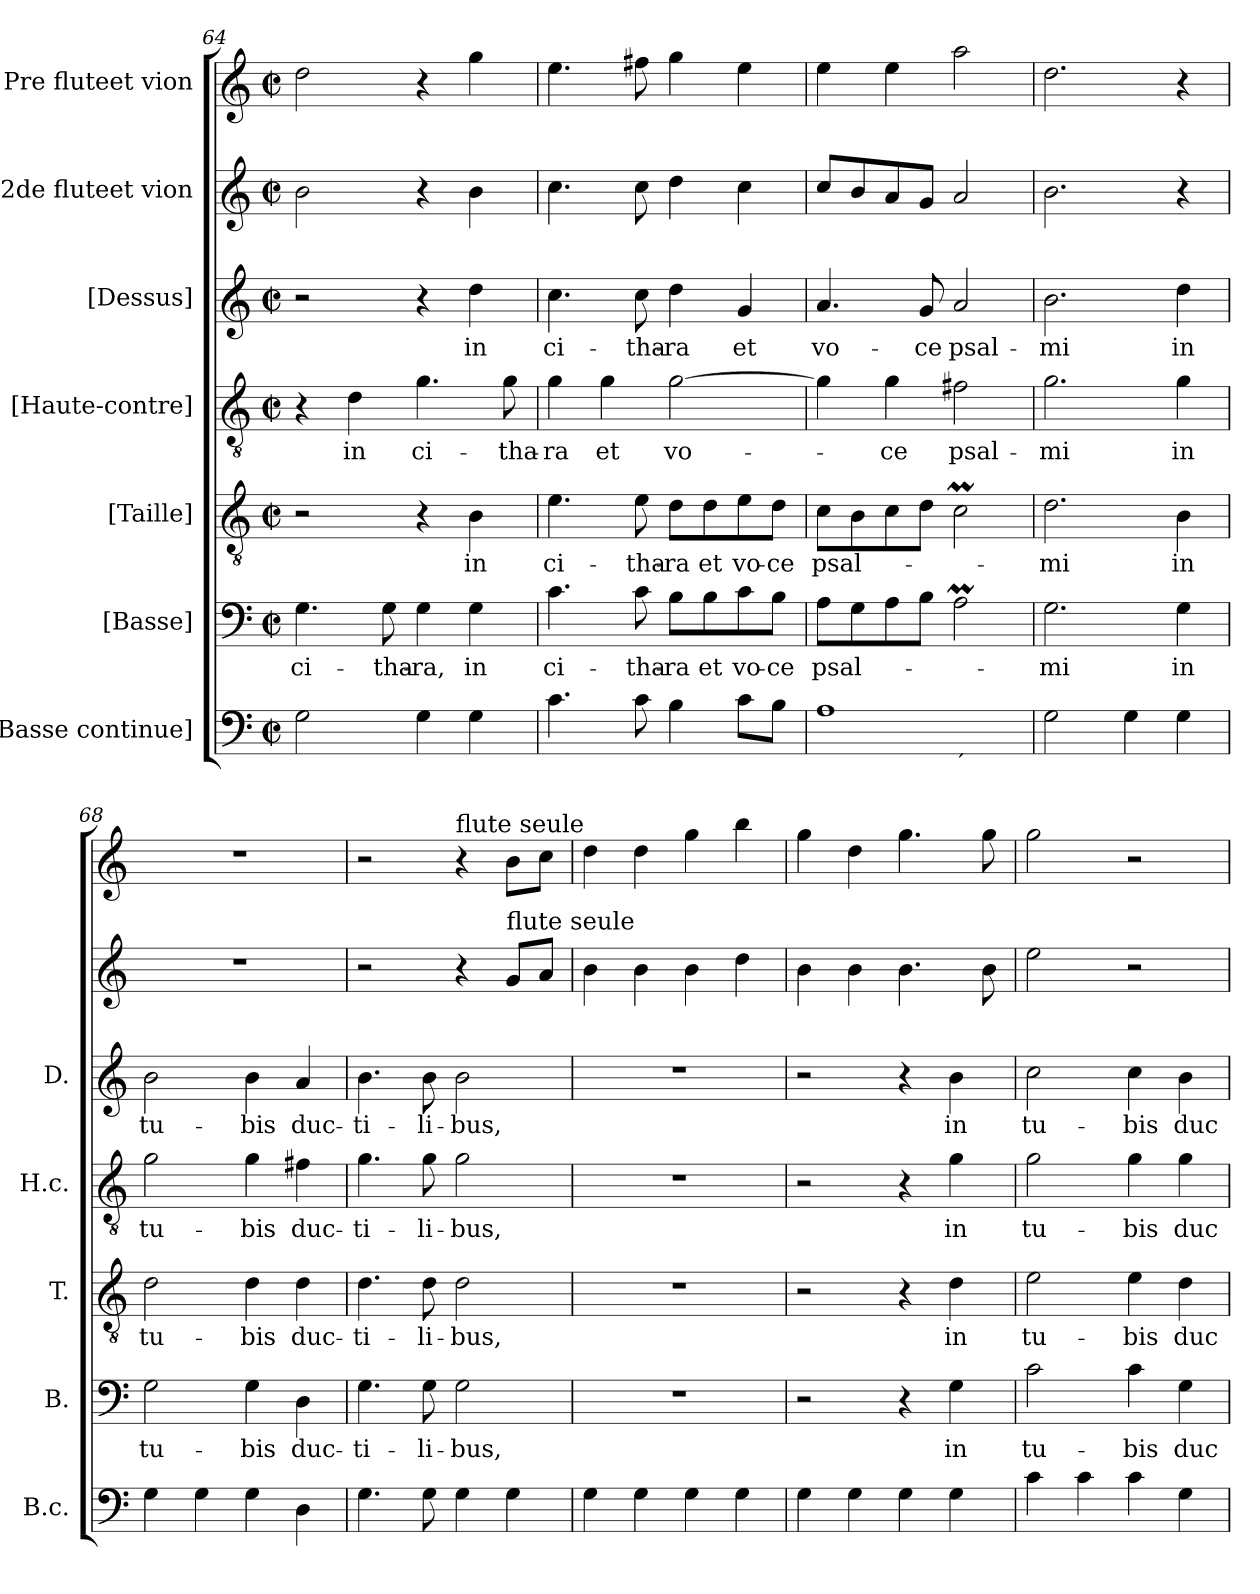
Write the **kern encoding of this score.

**kern	**kern	**text	**kern	**text	**kern	**text	**kern	**text	**kern	**kern
*part7	*part6	*part6	*part5	*part5	*part4	*part4	*part3	*part3	*part2	*part1
*staff7	*staff6	*staff6	*staff5	*staff5	*staff4	*staff4	*staff3	*staff3	*staff2	*staff1
*I"[Basse continue]	*I"[Basse]	*	*I"[Taille]	*	*I"[Haute-contre]	*	*I"[Dessus]	*	*I"2de fluteet vion	*I"Pre fluteet vion
*I'B.c.	*I'B.	*	*I'T.	*	*I'H.c.	*	*I'D.	*	*	*
*clefF4	*clefF4	*	*clefGv2	*	*clefGv2	*	*clefG2	*	*clefG2	*clefG2
*	*	*	*ITrd7c12	*	*ITrd7c12	*	*	*	*	*
*k[]	*k[]	*	*k[]	*	*k[]	*	*k[]	*	*k[]	*k[]
*C:	*C:	*	*C:	*	*C:	*	*C:	*	*C:	*C:
*M2/2	*M2/2	*	*M2/2	*	*M2/2	*	*M2/2	*	*M2/2	*M2/2
*met(c|)	*met(c|)	*	*met(c|)	*	*met(c|)	*	*met(c|)	*	*met(c|)	*met(c|)
=64	=64	=64	=64	=64	=64	=64	=64	=64	=64	=64
!	!	!LO:LY:b	!	!	!	!	!	!	!	!
2G\	4.G\	ci-	2r	.	4r	.	2r	.	2b\	2dd\
!	!	!	!	!	!	!LO:LY:b	!	!	!	!
.	.	.	.	.	4D\	in	.	.	.	.
!	!	!LO:LY:b	!	!	!	!	!	!	!	!
.	8G\	-tha-	.	.	.	.	.	.	.	.
!	!	!LO:LY:b	!	!	!	!LO:LY:b	!	!	!	!
4G\	4G\	-ra,	4r	.	4.G\	ci-	4r	.	4r	4r
!	!	!LO:LY:b	!	!LO:LY:b	!	!	!	!LO:LY:b	!	!
4G\	4G\	in	4BB\	in	.	.	4dd\	in	4b\	4gg\
!	!	!	!	!	!	!LO:LY:b	!	!	!	!
.	.	.	.	.	8G\	-tha-	.	.	.	.
=65	=65	=65	=65	=65	=65	=65	=65	=65	=65	=65
!	!	!LO:LY:b	!	!LO:LY:b	!	!LO:LY:b	!	!LO:LY:b	!	!
4.c\	4.c\	ci-	4.E\	ci-	4G\	-ra	4.cc\	ci-	4.cc\	4.ee\
!	!	!	!	!	!	!LO:LY:b	!	!	!	!
.	.	.	.	.	4G\	et	.	.	.	.
!	!	!LO:LY:b	!	!LO:LY:b	!	!	!	!LO:LY:b	!	!
8c\	8c\	-tha-	8E\	-tha-	.	.	8cc\	-tha-	8cc\	8ff#X\
!	!	!LO:LY:b	!	!LO:LY:b	!	!LO:LY:b	!	!LO:LY:b	!	!
4B\	8B\L	-ra	8D\L	-ra	[2G\	vo-	4dd\	-ra	4dd\	4gg\
!	!	!LO:LY:b	!	!LO:LY:b	!	!	!	!	!	!
.	8B\	et	8D\	et	.	.	.	.	.	.
!	!	!LO:LY:b	!	!LO:LY:b	!	!	!	!LO:LY:b	!	!
8c\L	8c\	vo-	8E\	vo-	.	.	4g/	et	4cc\	4ee\
!	!	!LO:LY:b	!	!LO:LY:b	!	!	!	!	!	!
8B\J	8B\J	-ce	8D\J	-ce	.	.	.	.	.	.
=66	=66	=66	=66	=66	=66	=66	=66	=66	=66	=66
!LO:TX:b:t=7	!	!	!	!	!	!	!	!	!	!
!	!	!LO:LY:b	!	!LO:LY:b	!	!	!	!LO:LY:b	!	!
*^	*	*	*	*	*	*	*	*	*	*
1A	2ryy	8A\L	psal-	8C\L	psal-	4G\]	.	4.a/	vo-	8cc/L	4ee\
.	.	8G\	.	8BB\	.	.	.	.	.	8b/	.
!	!	!	!	!	!	!	!LO:LY:b	!	!	!	!
.	.	8A\	.	8C\	.	4G\	-ce	.	.	8a/	4ee\
!	!	!	!	!	!	!	!	!	!LO:LY:b	!	!
.	.	8B\J	.	8D\J	.	.	.	8g/	-ce	8g/J	.
!	!LO:TX:b:t=´	!	!	!	!	!	!	!	!	!	!
!	!	!	!	!	!	!	!LO:LY:b	!	!LO:LY:b	!	!
.	2ryy	2AM\	.	2CM\	.	2F#X\	psal-	2a/	psal-	2a/	2aa\
=67	=67	=67	=67	=67	=67	=67	=67	=67	=67	=67	=67
!	!	!	!LO:LY:b	!	!LO:LY:b	!	!LO:LY:b	!	!LO:LY:b	!	!
*v	*v	*	*	*	*	*	*	*	*	*	*
2G\	2.G\	-mi	2.D\	-mi	2.G\	-mi	2.b\	-mi	2.b\	2.dd\
4G\	.	.	.	.	.	.	.	.	.	.
!	!	!LO:LY:b	!	!LO:LY:b	!	!LO:LY:b	!	!LO:LY:b	!	!
4G\	4G\	in	4BB\	in	4G\	in	4dd\	in	4r	4r
!!LO:PB:g=z
=68	=68	=68	=68	=68	=68	=68	=68	=68	=68	=68
!	!	!LO:LY:b	!	!LO:LY:b	!	!LO:LY:b	!	!LO:LY:b	!	!
4G\	2G\	tu-	2D\	tu-	2G\	tu-	2b\	tu-	1r	1r
4G\	.	.	.	.	.	.	.	.	.	.
!	!	!LO:LY:b	!	!LO:LY:b	!	!LO:LY:b	!	!LO:LY:b	!	!
4G\	4G\	-bis	4D\	-bis	4G\	-bis	4b\	-bis	.	.
!	!	!LO:LY:b	!	!LO:LY:b	!	!LO:LY:b	!	!LO:LY:b	!	!
4D\	4D\	duc-	4D\	duc-	4F#X\	duc-	4a/	duc-	.	.
=69	=69	=69	=69	=69	=69	=69	=69	=69	=69	=69
!	!	!LO:LY:b	!	!LO:LY:b	!	!LO:LY:b	!	!LO:LY:b	!	!
4.G\	4.G\	-ti-	4.D\	-ti-	4.G\	-ti-	4.b\	-ti-	2r	2r
!	!	!LO:LY:b	!	!LO:LY:b	!	!LO:LY:b	!	!LO:LY:b	!	!
8G\	8G\	-li-	8D\	-li-	8G\	-li-	8b\	-li-	.	.
!	!	!	!	!	!	!	!	!	!	!LO:TX:a:t=flute seule
!	!	!LO:LY:b	!	!LO:LY:b	!	!LO:LY:b	!	!LO:LY:b	!	!
4G\	2G\	-bus,	2D\	-bus,	2G\	-bus,	2b\	-bus,	4r	4r
!	!	!	!	!	!	!	!	!	!LO:TX:a:t=flute seule	!
4G\	.	.	.	.	.	.	.	.	8g/L	8b\L
.	.	.	.	.	.	.	.	.	8a/J	8cc\J
=70	=70	=70	=70	=70	=70	=70	=70	=70	=70	=70
4G\	1r	.	1r	.	1r	.	1r	.	4b\	4dd\
4G\	.	.	.	.	.	.	.	.	4b\	4dd\
4G\	.	.	.	.	.	.	.	.	4b\	4gg\
4G\	.	.	.	.	.	.	.	.	4dd\	4bb\
=71	=71	=71	=71	=71	=71	=71	=71	=71	=71	=71
4G\	2r	.	2r	.	2r	.	2r	.	4b\	4gg\
4G\	.	.	.	.	.	.	.	.	4b\	4dd\
4G\	4r	.	4r	.	4r	.	4r	.	4.b\	4.gg\
!	!	!LO:LY:b	!	!LO:LY:b	!	!LO:LY:b	!	!LO:LY:b	!	!
4G\	4G\	in	4D\	in	4G\	in	4b\	in	.	.
.	.	.	.	.	.	.	.	.	8b\	8gg\
=72	=72	=72	=72	=72	=72	=72	=72	=72	=72	=72
!	!	!LO:LY:b	!	!LO:LY:b	!	!LO:LY:b	!	!LO:LY:b	!	!
4c\	2c\	tu-	2E\	tu-	2G\	tu-	2cc\	tu-	2ee\	2gg\
4c\	.	.	.	.	.	.	.	.	.	.
!	!	!LO:LY:b	!	!LO:LY:b	!	!LO:LY:b	!	!LO:LY:b	!	!
4c\	4c\	-bis	4E\	-bis	4G\	-bis	4cc\	-bis	2r	2r
!	!	!LO:LY:b	!	!LO:LY:b	!	!LO:LY:b	!	!LO:LY:b	!	!
4G\	4G\	duc-	4D\	duc-	4G\	duc-	4b\	duc-	.	.
=	=	=	=	=	=	=	=	=	=	=
*-	*-	*-	*-	*-	*-	*-	*-	*-	*-	*-
